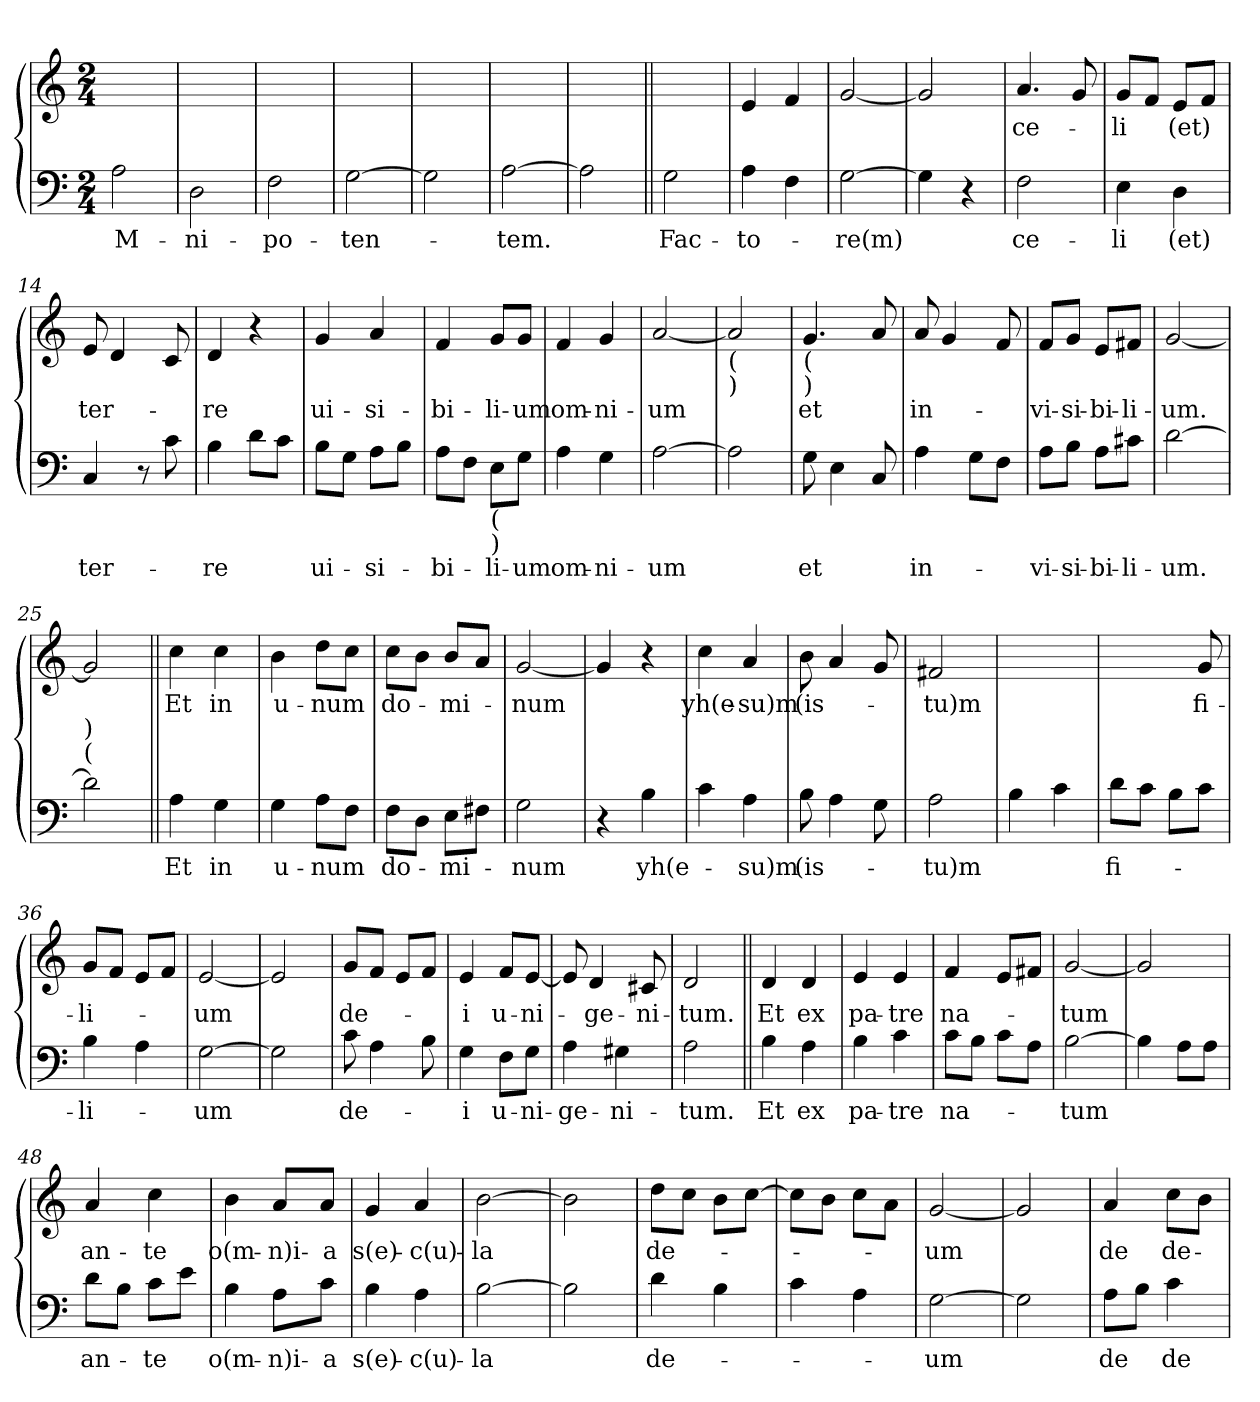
**kern	**text	**kern	**text
*part2	*part2	*part1	*part1
*staff2	*staff2	*staff1	*staff1
*clefF4	*	*clefG2	*
*k[]	*	*k[]	*
*C:	*	*C:	*
*M2/4	*	*M2/4	*
=1	=1	=1	=1
!	!LO:LY:b	!	!
2A\	[o]M-	2ryy	.
=2	=2	=2	=2
!	!LO:LY:b	!	!
2D\	-ni-	2ryy	.
=3	=3	=3	=3
!	!LO:LY:b	!	!
2F\	-po-	2ryy	.
=4	=4	=4	=4
!	!LO:LY:b	!	!
[2G\	-ten-	2ryy	.
=5	=5	=5	=5
2G\]	.	2ryy	.
=6	=6	=6	=6
!	!LO:LY:b	!	!
[2A\	-tem.	2ryy	.
=7	=7	=7	=7
2A\]	.	2ryy	.
=8||	=8||	=8||	=8||
!	!LO:LY:b	!	!
2G\	Fac-	2ryy	.
!!LO:LB:g=z
=9	=9	=9	=9
!	!LO:LY:b	!	!
4A\	-to-	4e/	.
4F\	.	4f	.
=10	=10	=10	=10
!	!LO:LY:b	!	!
[2G\	-re(m)	[2g/	.
=11	=11	=11	=11
4G\]	.	2g/]	.
4r	.	.	.
=12	=12	=12	=12
!	!LO:LY:b	!	!LO:LY:b
2F\	ce-	4.a/	ce-
.	.	8g/	.
=13	=13	=13	=13
!	!LO:LY:b	!	!LO:LY:b
4E\	-li	8g/L	-li
.	.	8f/J	.
!	!LO:LY:b	!	!LO:LY:b
4D\	(et)	8e/L	(et)
.	.	8f/J	.
=14	=14	=14	=14
!	!LO:LY:b	!	!LO:LY:b
4C/	ter-	8e/	ter-
.	.	4d/	.
8r	.	.	.
8c\	.	8c/	.
=15	=15	=15	=15
!	!LO:LY:b	!	!LO:LY:b
4B\	-re	4d/	-re
8d\L	.	4r	.
8c\J	.	.	.
=16	=16	=16	=16
!	!LO:LY:b	!	!LO:LY:b
8B\L	ui-	4g/	ui-
8G\J	.	.	.
!	!LO:LY:b	!	!LO:LY:b
8A\L	-si-	4a/	-si-
8B\J	.	.	.
!!LO:LB:g=z
=17	=17	=17	=17
!	!LO:LY:b	!	!LO:LY:b
8A\L	-bi-	4f/	-bi-
8F\J	.	.	.
!LO:TX:b:t=(	!	!	!
!LO:TX:b:t=)	!	!	!
!	!LO:LY:b	!	!LO:LY:b
8E\L	-li-	8g/L	-li-
!	!LO:LY:b	!	!LO:LY:b
8G\J	-um	8g/J	-um
=18	=18	=18	=18
!	!LO:LY:b	!	!LO:LY:b
4A\	om-	4f/	om-
!	!LO:LY:b	!	!LO:LY:b
4G\	-ni-	4g/	-ni-
=19	=19	=19	=19
!	!LO:LY:b	!	!LO:LY:b
[2A\	-um	[2a/	-um
=20	=20	=20	=20
!	!	!LO:TX:b:t=(	!
!	!	!LO:TX:b:t=)	!
2A\]	.	2a/]	.
=21	=21	=21	=21
!	!	!LO:TX:b:t=(	!
!	!	!LO:TX:b:t=)	!
!	!LO:LY:b	!	!LO:LY:b
8G\	et	4.g/	et
4E\	.	.	.
8C/	.	8a/	.
=22	=22	=22	=22
!	!LO:LY:b	!	!LO:LY:b
4A\	in-	8a/	in-
.	.	4g/	.
8G\L	.	.	.
8F\J	.	8f/	.
=23	=23	=23	=23
!	!LO:LY:b	!	!LO:LY:b
8A\L	-vi-	8f/L	-vi-
!	!LO:LY:b	!	!LO:LY:b
8B\J	-si-	8g/J	-si-
!	!LO:LY:b	!	!LO:LY:b
8A\L	-bi-	8e/L	-bi-
!	!LO:LY:b	!	!LO:LY:b
8c#X\J	-li-	8f#X/J	-li-
=24	=24	=24	=24
!	!LO:LY:b	!	!LO:LY:b
[2d\	-um.	[2g/	-um.
=25	=25	=25	=25
!LO:TX:a:t=(	!	!	!
!LO:TX:a:t=)	!	!	!
2d\]	.	2g/]	.
!!LO:LB:g=z
=26||	=26||	=26||	=26||
!	!LO:LY:b	!	!LO:LY:b
4A\	Et	4cc\	Et
!	!LO:LY:b	!	!LO:LY:b
4G\	in	4cc\	in
=27	=27	=27	=27
!	!LO:LY:b	!	!LO:LY:b
4G\	u-	4b\	u-
!	!LO:LY:b	!	!LO:LY:b
8A\L	-num	8dd\L	-num
8F\J	.	8cc\J	.
=28	=28	=28	=28
!	!LO:LY:b	!	!LO:LY:b
8F\L	do-	8cc\L	do-
8D\J	.	8b\J	.
!	!LO:LY:b	!	!LO:LY:b
8E\L	-mi-	8b/L	-mi-
8F#X\J	.	8a/J	.
=29	=29	=29	=29
!	!LO:LY:b	!	!LO:LY:b
2G\	-num	[2g/	-num
=30	=30	=30	=30
4r	.	4g/]	.
!	!LO:LY:b	!	!
4B\	yh(e-	4r	.
=31	=31	=31	=31
!	!	!	!LO:LY:b
4c\	.	4cc\	yh(e-
!	!LO:LY:b	!	!LO:LY:b
4A\	-su)m	4a/	-su)m
=32	=32	=32	=32
!	!LO:LY:b	!	!LO:LY:b
8B\	(is-	8b\	(is-
4A\	.	4a/	.
8G\	.	8g/	.
!!LO:LB:g=z
=33	=33	=33	=33
!	!LO:LY:b	!	!LO:LY:b
2A\	-tu)m	2f#X/	-tu)m
=34	=34	=34	=34
4B\	.	2ryy	.
4c\	.	.	.
=35	=35	=35	=35
!	!LO:LY:b	!	!
8d\L	fi-	4.ryy	.
8c\J	.	.	.
8B\L	.	.	.
!	!	!	!LO:LY:b
8c\J	.	8g/	fi-
=36	=36	=36	=36
!	!LO:LY:b	!	!LO:LY:b
4B\	-li-	8g/L	-li-
.	.	8f/J	.
4A\	.	8e/L	.
.	.	8f/J	.
=37	=37	=37	=37
!	!LO:LY:b	!	!LO:LY:b
[2G\	-um	[2e/	-um
=38	=38	=38	=38
2G\]	.	2e/]	.
=39	=39	=39	=39
!	!LO:LY:b	!	!LO:LY:b
8c\	de-	8g/L	de-
4A\	.	8f/J	.
.	.	8e/L	.
8B\	.	8f/J	.
=40	=40	=40	=40
!	!LO:LY:b	!	!LO:LY:b
4G\	-i	4e/	-i
!	!LO:LY:b	!	!LO:LY:b
8F\L	u-	8f/L	u-
!	!LO:LY:b	!	!LO:LY:b
8G\J	-ni-	[8e/J	-ni-
!!LO:LB:g=z
=41	=41	=41	=41
!	!LO:LY:b	!	!
4A\	-ge-	8e/]	.
!	!	!	!LO:LY:b
.	.	4d/	-ge-
!	!LO:LY:b	!	!
4G#X\	-ni-	.	.
!	!	!	!LO:LY:b
.	.	8c#X/	-ni-
=42	=42	=42	=42
!	!LO:LY:b	!	!LO:LY:b
2A\	-tum.	2d/	-tum.
=43||	=43||	=43||	=43||
!	!LO:LY:b	!	!LO:LY:b
4B\	Et	4d/	Et
!	!LO:LY:b	!	!LO:LY:b
4A\	ex	4d/	ex
=44	=44	=44	=44
!	!LO:LY:b	!	!LO:LY:b
4B\	pa-	4e/	pa-
!	!LO:LY:b	!	!LO:LY:b
4c\	-tre	4e/	-tre
=45	=45	=45	=45
!	!LO:LY:b	!	!LO:LY:b
8c\L	na-	4f/	na-
8B\J	.	.	.
8c\L	.	8e/L	.
8A\J	.	8f#X/J	.
=46	=46	=46	=46
!	!LO:LY:b	!	!LO:LY:b
[2B\	-tum	[2g/	-tum
=47	=47	=47	=47
4B\]	.	2g/]	.
8A\L	.	.	.
8A\J	.	.	.
=48	=48	=48	=48
!	!LO:LY:b	!	!LO:LY:b
8d\L	an-	4a/	an-
8B\J	.	.	.
!	!LO:LY:b	!	!LO:LY:b
8c\L	-te	4cc\	-te
8e\J	.	.	.
!!LO:PB:g=z
=49	=49	=49	=49
!	!LO:LY:b	!	!LO:LY:b
4B\	o(m-	4b\	o(m-
!	!LO:LY:b	!	!LO:LY:b
8A\L	-n)i-	8a/L	-n)i-
!	!LO:LY:b	!	!LO:LY:b
8c\J	-a	8a/J	-a
=50	=50	=50	=50
!	!LO:LY:b	!	!LO:LY:b
4B\	s(e)-	4g/	s(e)-
!	!LO:LY:b	!	!LO:LY:b
4A\	-c(u)-	4a/	-c(u)-
=51	=51	=51	=51
!	!LO:LY:b	!	!LO:LY:b
[2B\	-la	[2b\	-la
=52	=52	=52	=52
2B\]	.	2b\]	.
=53	=53	=53	=53
!	!LO:LY:b	!	!LO:LY:b
4d\	de-	8dd\L	de-
.	.	8cc\J	.
4B\	.	8b\L	.
.	.	[8cc\J	.
=54	=54	=54	=54
4c\	.	8cc\L]	.
.	.	8b\J	.
4A\	.	8cc\L	.
.	.	8a\J	.
=55	=55	=55	=55
!	!LO:LY:b	!	!LO:LY:b
[2G\	-um	[2g/	-um
=56	=56	=56	=56
2G\]	.	2g/]	.
!!LO:LB:g=z
=57	=57	=57	=57
!	!LO:LY:b	!	!LO:LY:b
8A\L	de	4a/	de
8B\J	.	.	.
!	!LO:LY:b	!	!LO:LY:b
4c\	de-	8cc\L	de-
.	.	8b\J	.
=	=	=	=
*-	*-	*-	*-
